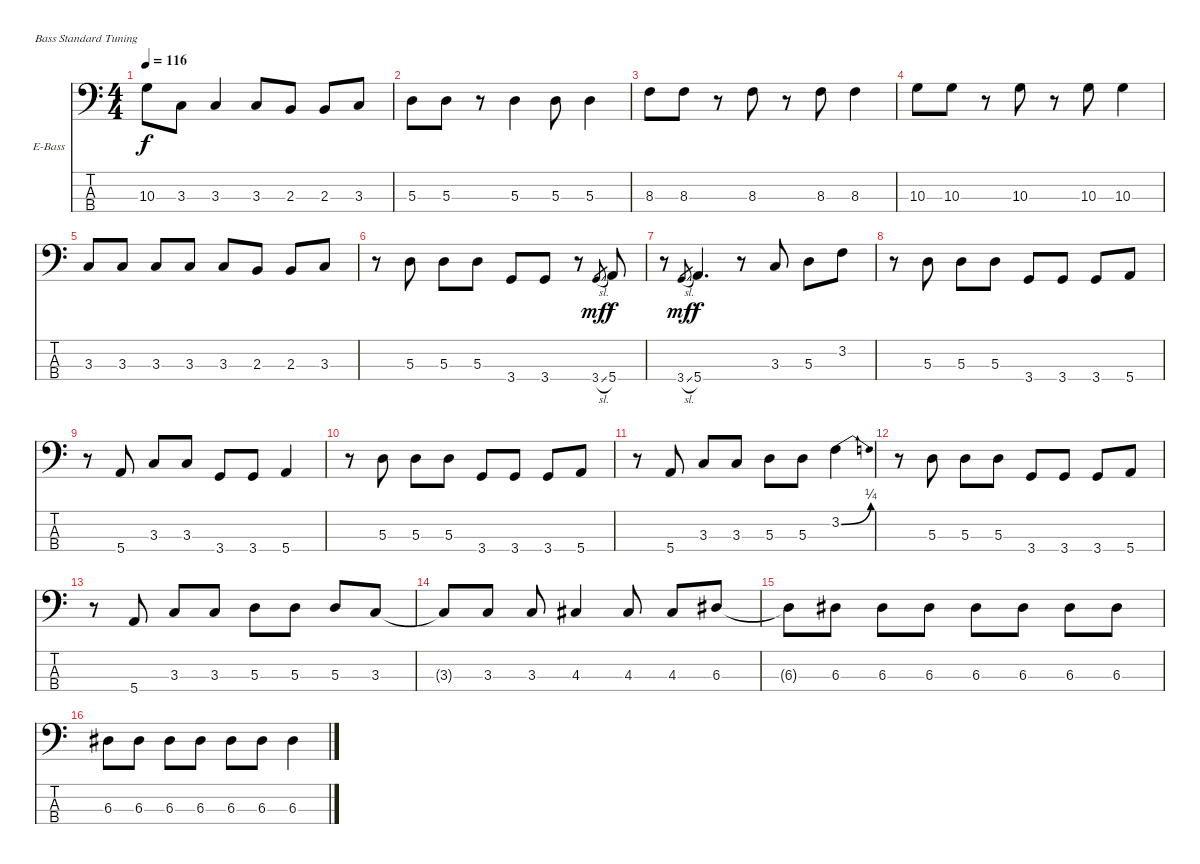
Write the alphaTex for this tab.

\defaultSystemsLayout 4
\bracketExtendMode nobrackets
\firstSystemTrackNameOrientation horizontal
\otherSystemsTrackNameOrientation horizontal
\track ("Jeff Ament" "E-Bass") {instrument electricbassfinger}
\staff {score tabs}
\tuning (G2 D2 A1 E1)
\ts (4 4)
\tempo 116
\clef f4
\ks c
10.3{t}.8{dy f} 3.3.8 3.3.4 3.3.8 2.3.8 2.3.8 3.3.8 |
5.3.8 5.3.8 r.8 5.3.4 5.3.8 5.3.4 |
8.3.8 8.3.8 r.8 8.3.8 r.8 8.3.8 8.3.4 |
10.3.8 10.3.8 r.8 10.3.8 r.8 10.3.8 10.3.4 |
3.3.8 3.3.8 3.3.8 3.3.8 3.3.8 2.3.8 2.3.8 3.3.8 |
r.8 5.3.8 5.3.8 5.3.8 3.4.8 3.4.8 r.8 3.4{sl}.8{gr dy mf} 5.4.8{dy f} |
r.8 3.4{sl}.8{gr dy mf} 5.4.4{d dy f} r.8 3.3.8 5.3.8 3.2.8 |
r.8 5.3.8 5.3.8 5.3.8 3.4.8 3.4.8 3.4.8 5.4.8 |
r.8 5.4.8 3.3.8 3.3.8 3.4.8 3.4.8 5.4.4 |
r.8 5.3.8 5.3.8 5.3.8 3.4.8 3.4.8 3.4.8 5.4.8 |
r.8 5.4.8 3.3.8 3.3.8 5.3.8 5.3.8 3.2{be (bend 0 0 60 1)}.4 |
r.8 5.3.8 5.3.8 5.3.8 3.4.8 3.4.8 3.4.8 5.4.8 |
r.8 5.4.8 3.3.8 3.3.8 5.3.8 5.3.8 5.3.8 3.3.8 |
3.3{t}.8 3.3.8 3.3.8 4.3.4 4.3.8 4.3.8 6.3.8 |
6.3{t}.8 6.3.8 6.3.8 6.3.8 6.3.8 6.3.8 6.3.8 6.3.8 |
6.3.8 6.3.8 6.3.8 6.3.8 6.3.8 6.3.8 6.3.4
